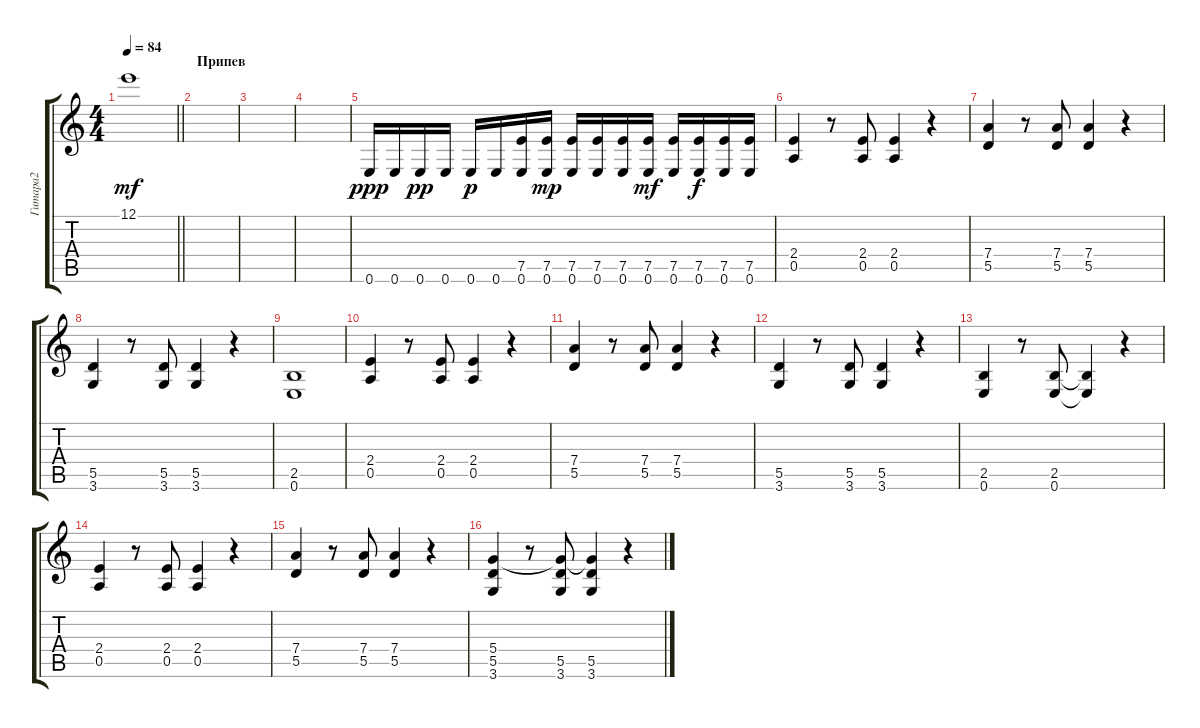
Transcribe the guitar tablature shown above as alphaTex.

\track ("Гитара2" "Гитара2") {instrument overdrivenguitar}
\staff {score tabs}
\tuning (E4 B3 G3 D3 A2 E2) {hide}
\ts (4 4)
\tempo 84
\clef g2
\barLineRight lightlight
\ks c
12.1.1{dy mf} |
\section ("" "Припев")
|
|
|
0.6.16{dy ppp} 0.6.16 0.6.16{dy pp} 0.6.16 0.6.16{dy p} 0.6.16 (7.5 0.6).16 (7.5 0.6).16{dy mp} (7.5 0.6).16 (7.5 0.6).16 (7.5 0.6).16 (7.5 0.6).16{dy mf} (7.5 0.6).16 (7.5 0.6).16{dy f} (7.5 0.6).16 (7.5 0.6).16 |
(2.4 0.5).4 r.8 (2.4 0.5).8 (2.4 0.5).4 r.4 |
(7.4 5.5).4 r.8 (7.4 5.5).8 (7.4 5.5).4 r.4 |
(5.5 3.6).4 r.8 (5.5 3.6).8 (5.5 3.6).4 r.4 |
(2.5 0.6).1 |
(2.4 0.5).4 r.8 (2.4 0.5).8 (2.4 0.5).4 r.4 |
(7.4 5.5).4 r.8 (7.4 5.5).8 (7.4 5.5).4 r.4 |
(5.5 3.6).4 r.8 (5.5 3.6).8 (5.5 3.6).4 r.4 |
(2.5 0.6).4 r.8 (2.5 0.6).8 (2.5{t} 0.6{t}).4 r.4 |
(2.4 0.5).4 r.8 (2.4 0.5).8 (2.4 0.5).4 r.4 |
(7.4 5.5).4 r.8 (7.4 5.5).8 (7.4 5.5).4 r.4 |
(5.4 5.5 3.6).4 r.8 (5.4{t} 5.5 3.6).8 (5.4{t} 5.5 3.6).4 r.4
